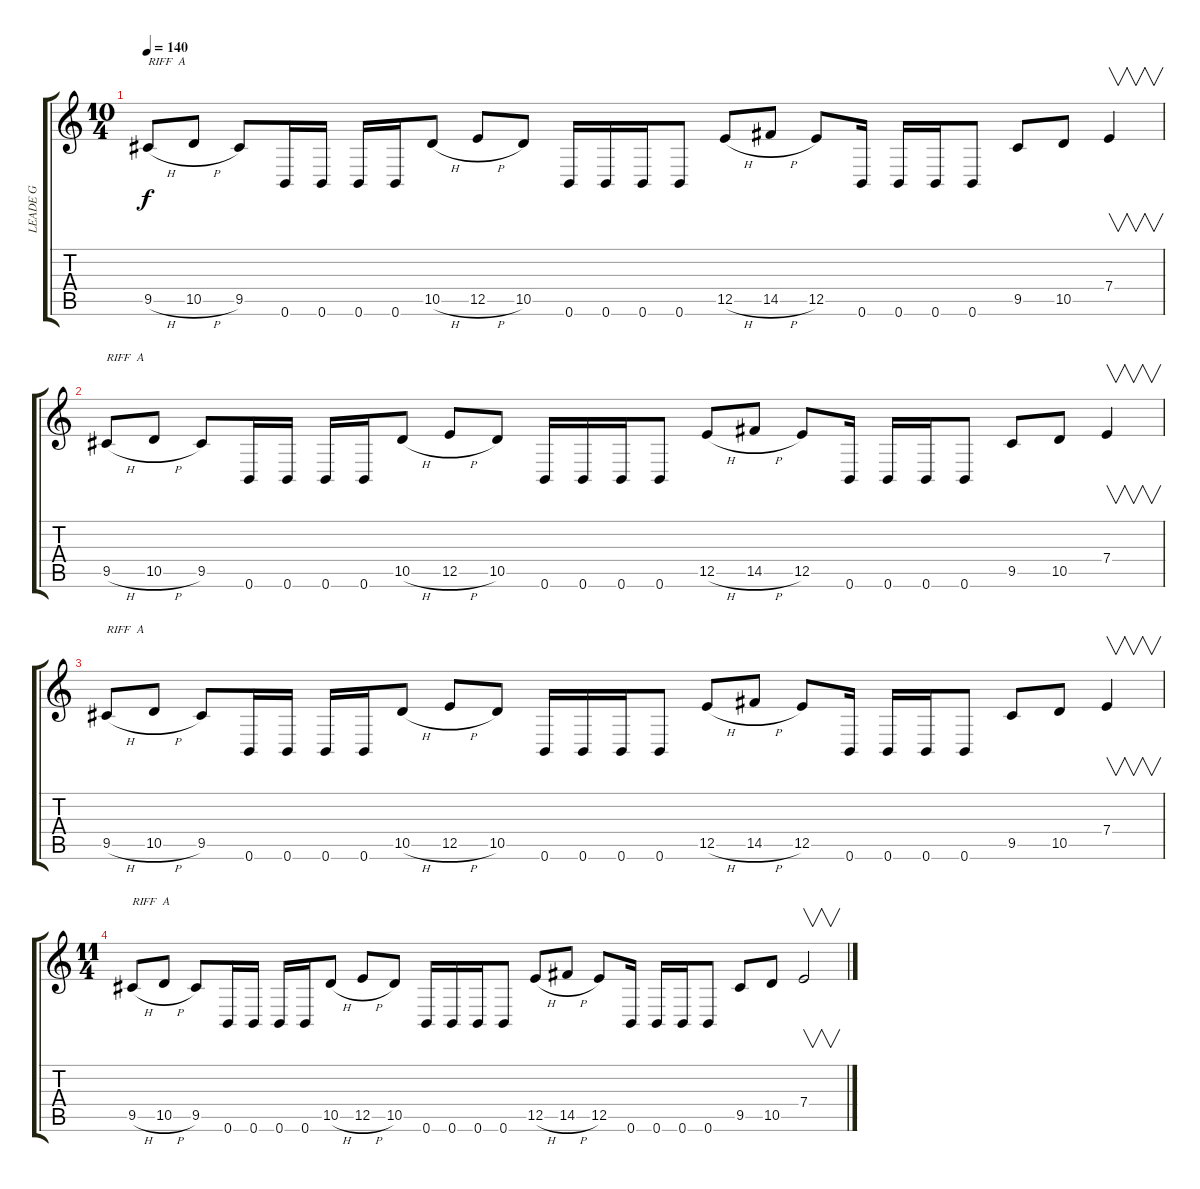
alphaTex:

\track ("LEADE G" "LEADE G") {instrument overdrivenguitar}
\staff {score tabs}
\tuning (B3 Gb3 D3 A2 E2 B1) {hide}
\ts (10 4)
\tempo 140
\clef g2
\ks c
9.5{h}.8{txt "RIFF  A" dy f} 10.5{h}.8 9.5.8 0.6.16 0.6.16 0.6.16 0.6.16 10.5{h}.8 12.5{h}.8 10.5.8 0.6.16 0.6.16 0.6.16 0.6.8 12.5{h}.8 14.5{h}.8 12.5.8 0.6.16 0.6.16 0.6.16 0.6.8 9.5.8 10.5.8 7.4.4{v} |
9.5{h}.8{txt "RIFF  A"} 10.5{h}.8 9.5.8 0.6.16 0.6.16 0.6.16 0.6.16 10.5{h}.8 12.5{h}.8 10.5.8 0.6.16 0.6.16 0.6.16 0.6.8 12.5{h}.8 14.5{h}.8 12.5.8 0.6.16 0.6.16 0.6.16 0.6.8 9.5.8 10.5.8 7.4.4{v} |
9.5{h}.8{txt "RIFF  A"} 10.5{h}.8 9.5.8 0.6.16 0.6.16 0.6.16 0.6.16 10.5{h}.8 12.5{h}.8 10.5.8 0.6.16 0.6.16 0.6.16 0.6.8 12.5{h}.8 14.5{h}.8 12.5.8 0.6.16 0.6.16 0.6.16 0.6.8 9.5.8 10.5.8 7.4.4{v} |
\ts (11 4)
9.5{h}.8{txt "RIFF  A"} 10.5{h}.8 9.5.8 0.6.16 0.6.16 0.6.16 0.6.16 10.5{h}.8 12.5{h}.8 10.5.8 0.6.16 0.6.16 0.6.16 0.6.8 12.5{h}.8 14.5{h}.8 12.5.8 0.6.16 0.6.16 0.6.16 0.6.8 9.5.8 10.5.8 7.4.2{v}
